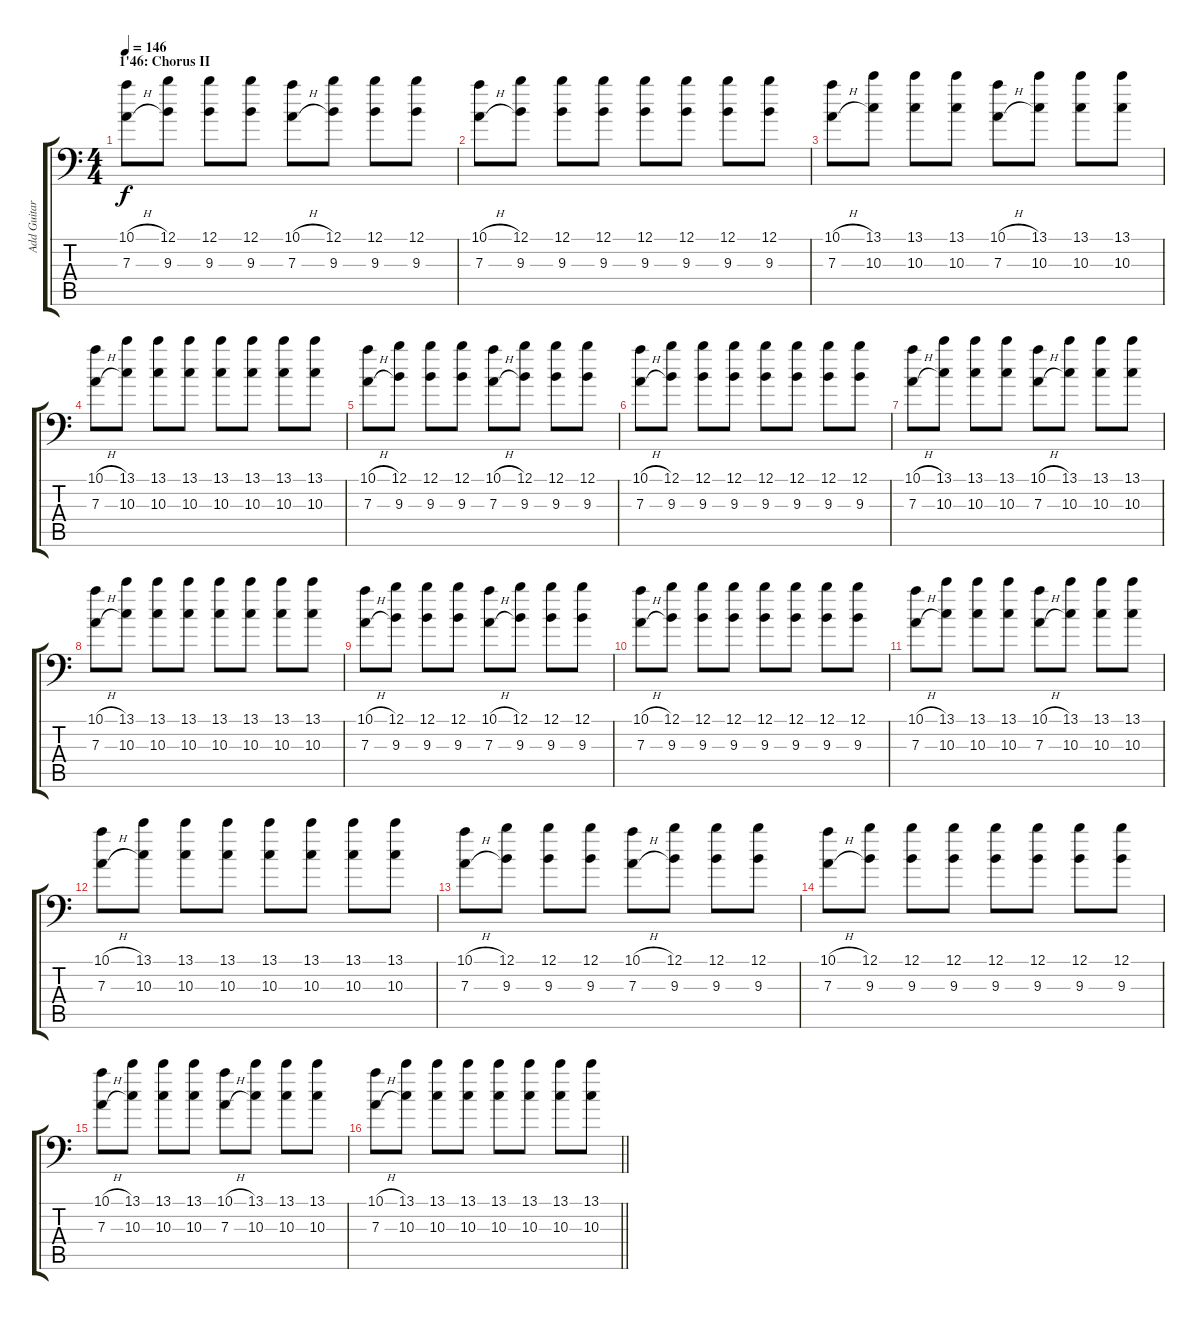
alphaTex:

\track ("Add Guitar" "Add Guitar") {instrument overdrivenguitar}
\staff {score tabs}
\tuning (B3 Gb3 D3 A2 E2 A1) {hide}
\ts (4 4)
\section ("" "1'46: Chorus II")
\tempo 146
\clef f4
\ks c
(10.1{h} 7.3{h}).8{dy f} (12.1 9.3).8 (12.1 9.3).8 (12.1 9.3).8 (10.1{h} 7.3{h}).8 (12.1 9.3).8 (12.1 9.3).8 (12.1 9.3).8 |
(10.1{h} 7.3{h}).8 (12.1 9.3).8 (12.1 9.3).8 (12.1 9.3).8 (12.1 9.3).8 (12.1 9.3).8 (12.1 9.3).8 (12.1 9.3).8 |
(10.1{h} 7.3{h}).8 (13.1 10.3).8 (13.1 10.3).8 (13.1 10.3).8 (10.1{h} 7.3{h}).8 (13.1 10.3).8 (13.1 10.3).8 (13.1 10.3).8 |
(10.1{h} 7.3{h}).8 (13.1 10.3).8 (13.1 10.3).8 (13.1 10.3).8 (13.1 10.3).8 (13.1 10.3).8 (13.1 10.3).8 (13.1 10.3).8 |
(10.1{h} 7.3{h}).8 (12.1 9.3).8 (12.1 9.3).8 (12.1 9.3).8 (10.1{h} 7.3{h}).8 (12.1 9.3).8 (12.1 9.3).8 (12.1 9.3).8 |
(10.1{h} 7.3{h}).8 (12.1 9.3).8 (12.1 9.3).8 (12.1 9.3).8 (12.1 9.3).8 (12.1 9.3).8 (12.1 9.3).8 (12.1 9.3).8 |
(10.1{h} 7.3{h}).8 (13.1 10.3).8 (13.1 10.3).8 (13.1 10.3).8 (10.1{h} 7.3{h}).8 (13.1 10.3).8 (13.1 10.3).8 (13.1 10.3).8 |
(10.1{h} 7.3{h}).8 (13.1 10.3).8 (13.1 10.3).8 (13.1 10.3).8 (13.1 10.3).8 (13.1 10.3).8 (13.1 10.3).8 (13.1 10.3).8 |
(10.1{h} 7.3{h}).8 (12.1 9.3).8 (12.1 9.3).8 (12.1 9.3).8 (10.1{h} 7.3{h}).8 (12.1 9.3).8 (12.1 9.3).8 (12.1 9.3).8 |
(10.1{h} 7.3{h}).8 (12.1 9.3).8 (12.1 9.3).8 (12.1 9.3).8 (12.1 9.3).8 (12.1 9.3).8 (12.1 9.3).8 (12.1 9.3).8 |
(10.1{h} 7.3{h}).8 (13.1 10.3).8 (13.1 10.3).8 (13.1 10.3).8 (10.1{h} 7.3{h}).8 (13.1 10.3).8 (13.1 10.3).8 (13.1 10.3).8 |
(10.1{h} 7.3{h}).8 (13.1 10.3).8 (13.1 10.3).8 (13.1 10.3).8 (13.1 10.3).8 (13.1 10.3).8 (13.1 10.3).8 (13.1 10.3).8 |
(10.1{h} 7.3{h}).8 (12.1 9.3).8 (12.1 9.3).8 (12.1 9.3).8 (10.1{h} 7.3{h}).8 (12.1 9.3).8 (12.1 9.3).8 (12.1 9.3).8 |
(10.1{h} 7.3{h}).8 (12.1 9.3).8 (12.1 9.3).8 (12.1 9.3).8 (12.1 9.3).8 (12.1 9.3).8 (12.1 9.3).8 (12.1 9.3).8 |
(10.1{h} 7.3{h}).8 (13.1 10.3).8 (13.1 10.3).8 (13.1 10.3).8 (10.1{h} 7.3{h}).8 (13.1 10.3).8 (13.1 10.3).8 (13.1 10.3).8 |
\barLineRight lightlight
(10.1{h} 7.3{h}).8 (13.1 10.3).8 (13.1 10.3).8 (13.1 10.3).8 (13.1 10.3).8 (13.1 10.3).8 (13.1 10.3).8 (13.1 10.3).8
